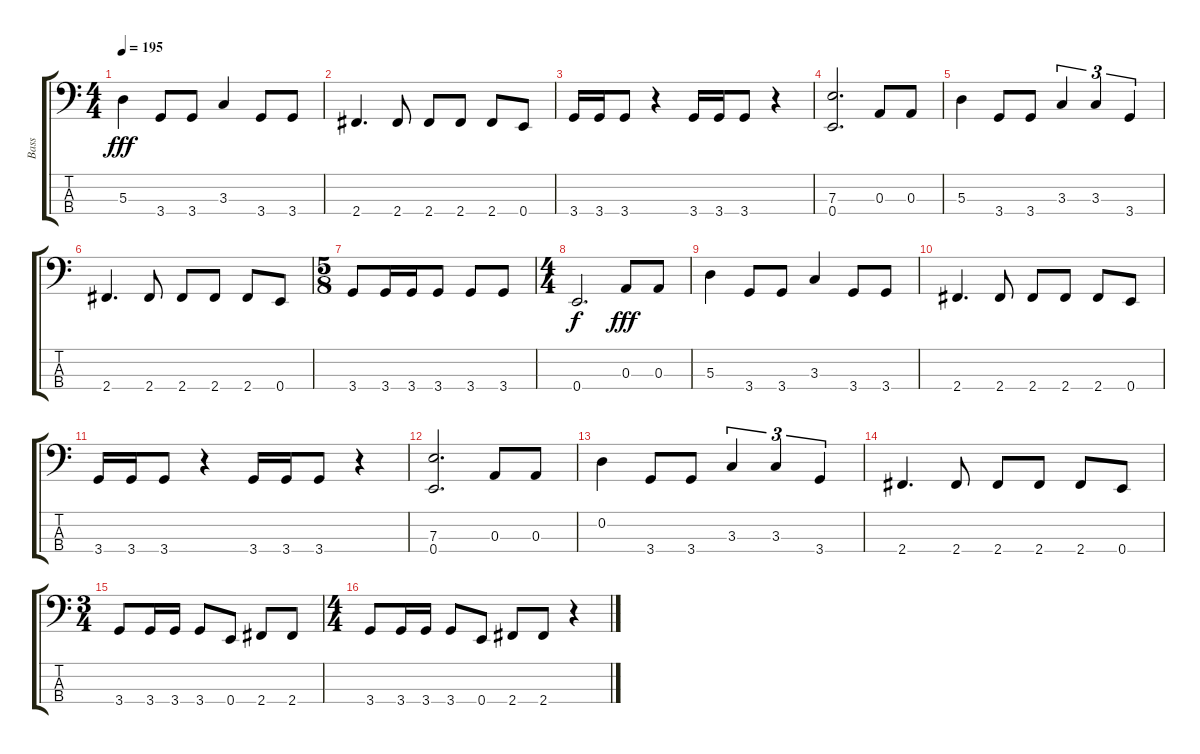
\track ("Bass" "Bass") {instrument electricbasspick}
\staff {score tabs}
\tuning (G2 D2 A1 E1) {hide}
\ts (4 4)
\tempo 195
\clef f4
\ks c
5.3.4{dy fff} 3.4.8 3.4.8 3.3.4 3.4.8 3.4.8 |
2.4.4{d} 2.4.8 2.4.8 2.4.8 2.4.8 0.4.8 |
3.4.16 3.4.16 3.4.8 r.4 3.4.16 3.4.16 3.4.8 r.4 |
(7.3 0.4).2{d} 0.3.8 0.3.8 |
5.3.4 3.4.8 3.4.8 3.3.4{tu (3 2)} 3.3.4{tu (3 2)} 3.4.4{tu (3 2)} |
2.4.4{d} 2.4.8 2.4.8 2.4.8 2.4.8 0.4.8 |
\ts (5 8)
3.4.8 3.4.16 3.4.16 3.4.8 3.4.8 3.4.8 |
\ts (4 4)
0.4.2{d dy f} 0.3.8{dy fff} 0.3.8 |
5.3.4 3.4.8 3.4.8 3.3.4 3.4.8 3.4.8 |
2.4.4{d} 2.4.8 2.4.8 2.4.8 2.4.8 0.4.8 |
3.4.16 3.4.16 3.4.8 r.4 3.4.16 3.4.16 3.4.8 r.4 |
(7.3 0.4).2{d} 0.3.8 0.3.8 |
0.2.4 3.4.8 3.4.8 3.3.4{tu (3 2)} 3.3.4{tu (3 2)} 3.4.4{tu (3 2)} |
2.4.4{d} 2.4.8 2.4.8 2.4.8 2.4.8 0.4.8 |
\ts (3 4)
3.4.8 3.4.16 3.4.16 3.4.8 0.4.8 2.4.8 2.4.8 |
\ts (4 4)
3.4.8 3.4.16 3.4.16 3.4.8 0.4.8 2.4.8 2.4.8 r.4
